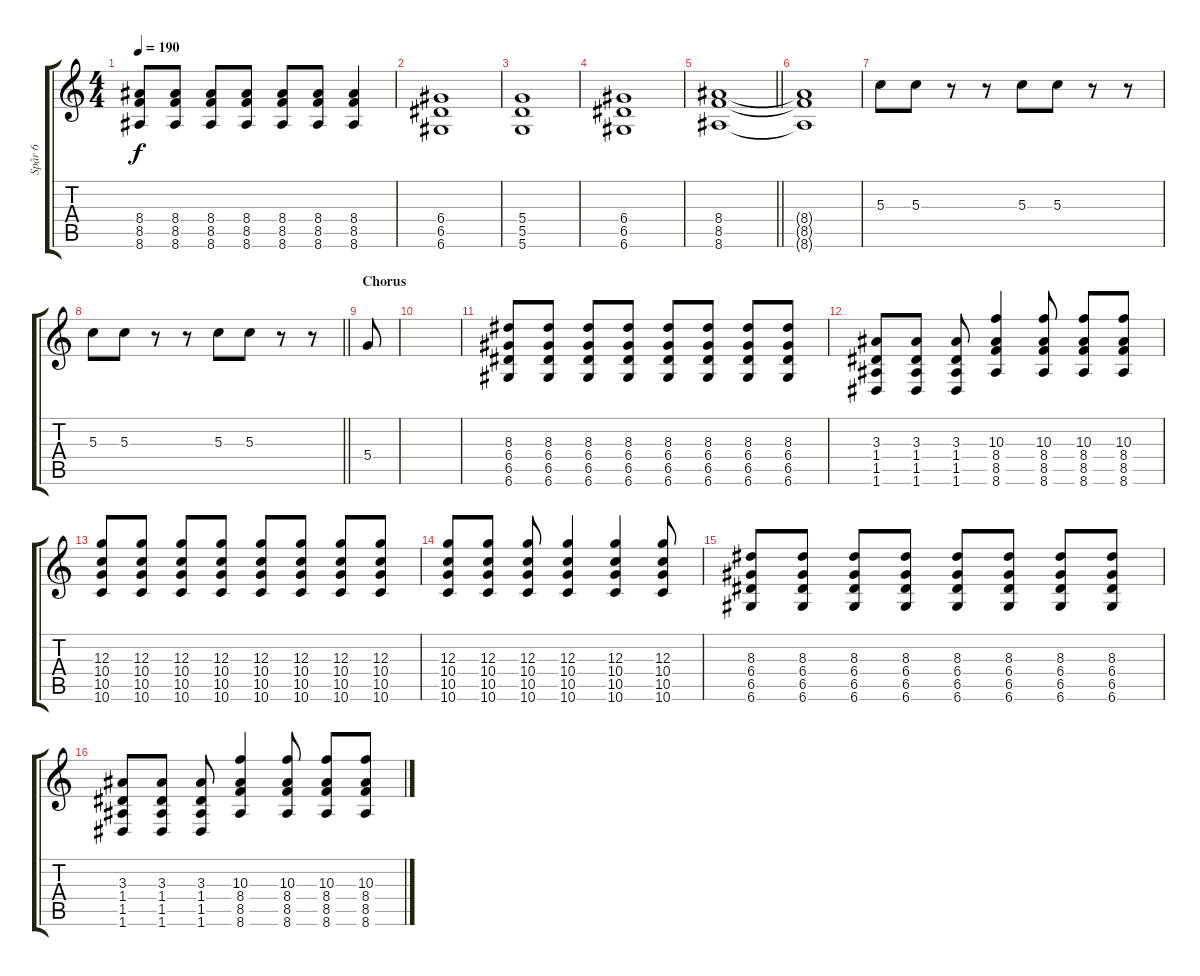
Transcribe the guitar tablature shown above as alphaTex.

\track ("Spår 6" "Spår 6") {instrument overdrivenguitar}
\staff {score tabs}
\tuning (E4 B3 G3 D3 A2 D2) {hide}
\ts (4 4)
\tempo 190
\clef g2
\ks c
(8.4{t} 8.5{t} 8.6{t}).8{dy f} (8.4 8.5 8.6).8 (8.4 8.5 8.6).8 (8.4 8.5 8.6).8 (8.4 8.5 8.6).8 (8.4 8.5 8.6).8 (8.4 8.5 8.6).4 |
(6.4 6.5 6.6).1 |
(5.4 5.5 5.6).1 |
(6.4 6.5 6.6).1 |
\barLineRight lightlight
(8.4 8.5 8.6).1 |
(8.4{t} 8.5{t} 8.6{t}).1 |
5.3.8 5.3.8 r.8 r.8 5.3.8 5.3.8 r.8 r.8 |
\barLineRight lightlight
5.3.8 5.3.8 r.8 r.8 5.3.8 5.3.8 r.8 r.8 |
\section ("" "Chorus")
5.4.8 |
|
(8.3 6.4 6.5 6.6).8 (8.3 6.4 6.5 6.6).8 (8.3 6.4 6.5 6.6).8 (8.3 6.4 6.5 6.6).8 (8.3 6.4 6.5 6.6).8 (8.3 6.4 6.5 6.6).8 (8.3 6.4 6.5 6.6).8 (8.3 6.4 6.5 6.6).8 |
(3.3 1.4 1.5 1.6).8 (3.3 1.4 1.5 1.6).8 (3.3 1.4 1.5 1.6).8 (10.3 8.4 8.5 8.6).4 (10.3 8.4 8.5 8.6).8 (10.3 8.4 8.5 8.6).8 (10.3 8.4 8.5 8.6).8 |
(12.3 10.4 10.5 10.6).8 (12.3 10.4 10.5 10.6).8 (12.3 10.4 10.5 10.6).8 (12.3 10.4 10.5 10.6).8 (12.3 10.4 10.5 10.6).8 (12.3 10.4 10.5 10.6).8 (12.3 10.4 10.5 10.6).8 (12.3 10.4 10.5 10.6).8 |
(12.3 10.4 10.5 10.6).8 (12.3 10.4 10.5 10.6).8 (12.3 10.4 10.5 10.6).8 (12.3 10.4 10.5 10.6).4 (12.3 10.4 10.5 10.6).4 (12.3 10.4 10.5 10.6).8 |
(8.3 6.4 6.5 6.6).8 (8.3 6.4 6.5 6.6).8 (8.3 6.4 6.5 6.6).8 (8.3 6.4 6.5 6.6).8 (8.3 6.4 6.5 6.6).8 (8.3 6.4 6.5 6.6).8 (8.3 6.4 6.5 6.6).8 (8.3 6.4 6.5 6.6).8 |
(3.3 1.4 1.5 1.6).8 (3.3 1.4 1.5 1.6).8 (3.3 1.4 1.5 1.6).8 (10.3 8.4 8.5 8.6).4 (10.3 8.4 8.5 8.6).8 (10.3 8.4 8.5 8.6).8 (10.3 8.4 8.5 8.6).8
